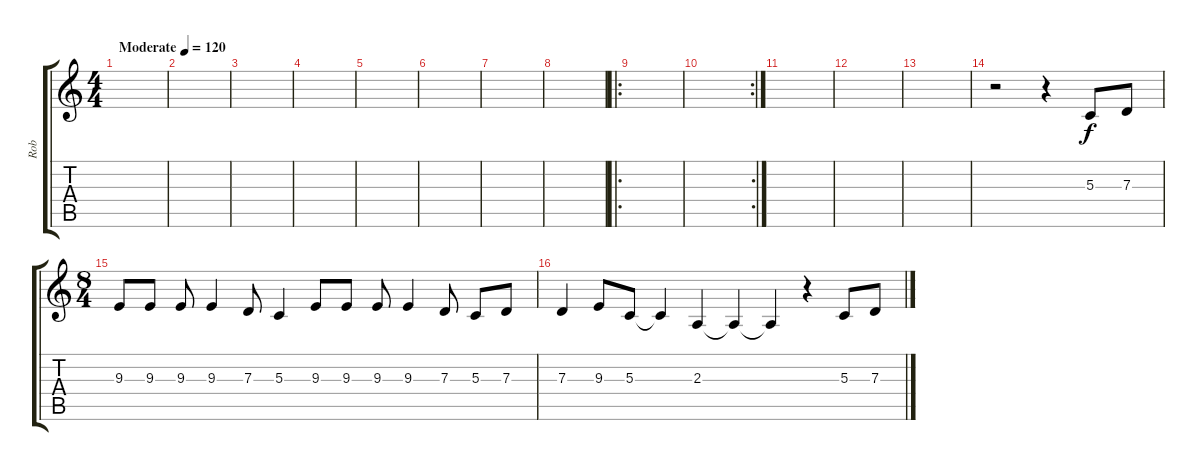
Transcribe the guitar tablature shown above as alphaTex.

\track ("Rob" "Rob") {instrument violin}
\staff {score tabs}
\tuning (E4 B3 G3 D3 A2 E2) {hide}
\ts (4 4)
\tempo (120 "Moderate")
\clef g2
\ks c
|
|
|
|
|
|
|
|
\ro
|
\rc 2
|
|
|
|
r.2 r.4 5.3.8 7.3.8 |
\ts (8 4)
9.3.8 9.3.8 9.3.8 9.3.4 7.3.8 5.3.4 9.3.8 9.3.8 9.3.8 9.3.4 7.3.8 5.3.8 7.3.8 |
7.3.4 9.3.8 5.3.8 5.3{t}.4 2.3.4 2.3{t}.4 2.3{t}.4 r.4 5.3.8 7.3.8
